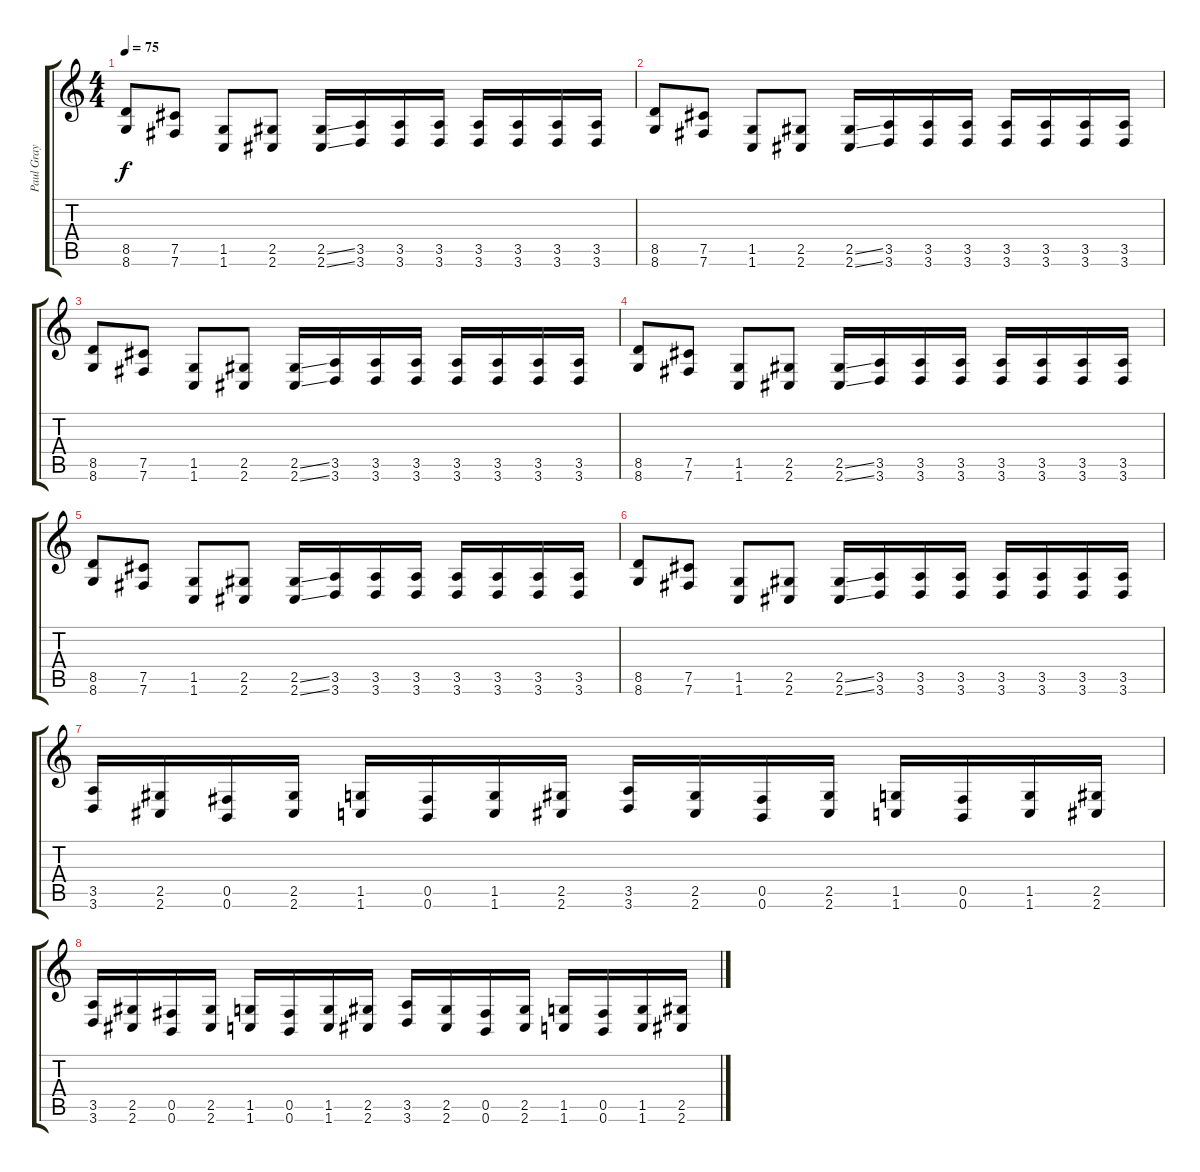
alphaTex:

\track ("Paul Gray" "Paul Gray") {instrument electricbasspick}
\staff {score tabs}
\tuning (Db4 Ab3 E3 B2 Gb2 B1) {hide}
\ts (4 4)
\tempo 75
\clef g2
\ks c
(8.5 8.6).8{dy f} (7.5 7.6).8 (1.5 1.6).8 (2.5 2.6).8 (2.5{ss} 2.6{ss}).16 (3.5 3.6).16 (3.5 3.6).16 (3.5 3.6).16 (3.5 3.6).16 (3.5 3.6).16 (3.5 3.6).16 (3.5 3.6).16 |
(8.5 8.6).8 (7.5 7.6).8 (1.5 1.6).8 (2.5 2.6).8 (2.5{ss} 2.6{ss}).16 (3.5 3.6).16 (3.5 3.6).16 (3.5 3.6).16 (3.5 3.6).16 (3.5 3.6).16 (3.5 3.6).16 (3.5 3.6).16 |
(8.5 8.6).8 (7.5 7.6).8 (1.5 1.6).8 (2.5 2.6).8 (2.5{ss} 2.6{ss}).16 (3.5 3.6).16 (3.5 3.6).16 (3.5 3.6).16 (3.5 3.6).16 (3.5 3.6).16 (3.5 3.6).16 (3.5 3.6).16 |
(8.5 8.6).8 (7.5 7.6).8 (1.5 1.6).8 (2.5 2.6).8 (2.5{ss} 2.6{ss}).16 (3.5 3.6).16 (3.5 3.6).16 (3.5 3.6).16 (3.5 3.6).16 (3.5 3.6).16 (3.5 3.6).16 (3.5 3.6).16 |
(8.5 8.6).8 (7.5 7.6).8 (1.5 1.6).8 (2.5 2.6).8 (2.5{ss} 2.6{ss}).16 (3.5 3.6).16 (3.5 3.6).16 (3.5 3.6).16 (3.5 3.6).16 (3.5 3.6).16 (3.5 3.6).16 (3.5 3.6).16 |
(8.5 8.6).8 (7.5 7.6).8 (1.5 1.6).8 (2.5 2.6).8 (2.5{ss} 2.6{ss}).16 (3.5 3.6).16 (3.5 3.6).16 (3.5 3.6).16 (3.5 3.6).16 (3.5 3.6).16 (3.5 3.6).16 (3.5 3.6).16 |
(3.5 3.6).16 (2.5 2.6).16 (0.5 0.6).16 (2.5 2.6).16 (1.5 1.6).16 (0.5 0.6).16 (1.5 1.6).16 (2.5 2.6).16 (3.5 3.6).16 (2.5 2.6).16 (0.5 0.6).16 (2.5 2.6).16 (1.5 1.6).16 (0.5 0.6).16 (1.5 1.6).16 (2.5 2.6).16 |
(3.5 3.6).16 (2.5 2.6).16 (0.5 0.6).16 (2.5 2.6).16 (1.5 1.6).16 (0.5 0.6).16 (1.5 1.6).16 (2.5 2.6).16 (3.5 3.6).16 (2.5 2.6).16 (0.5 0.6).16 (2.5 2.6).16 (1.5 1.6).16 (0.5 0.6).16 (1.5 1.6).16 (2.5 2.6).16
